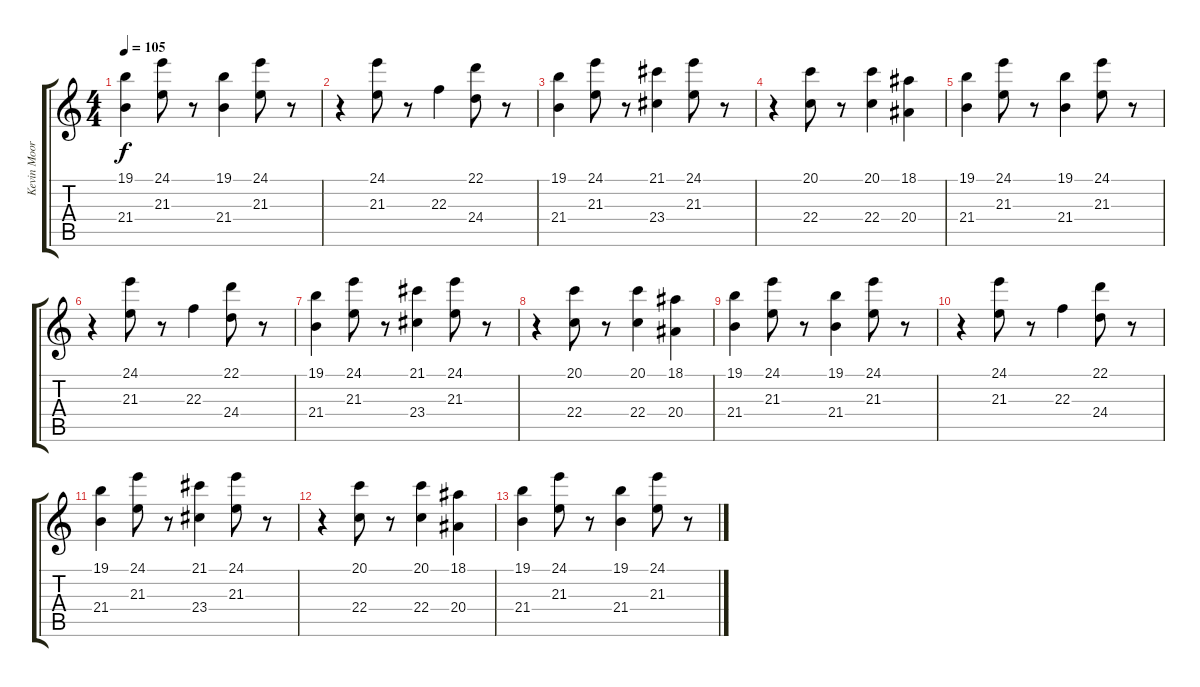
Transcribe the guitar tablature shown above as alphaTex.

\track ("Kevin Moore" "Kevin Moor") {instrument lead2sawtooth}
\staff {score tabs}
\tuning (E4 B3 G3 D3 A2 E2) {hide}
\ts (4 4)
\tempo 105
\clef g2
\ks c
(19.1 21.4).4{dy f} (24.1 21.3).8 r.8 (19.1 21.4).4 (24.1 21.3).8 r.8 |
r.4 (24.1 21.3).8 r.8 22.3.4 (22.1 24.4).8 r.8 |
(19.1 21.4).4 (24.1 21.3).8 r.8 (21.1 23.4).4 (24.1 21.3).8 r.8 |
r.4 (20.1 22.4).8 r.8 (20.1 22.4).4 (18.1 20.4).4 |
(19.1 21.4).4 (24.1 21.3).8 r.8 (19.1 21.4).4 (24.1 21.3).8 r.8 |
r.4 (24.1 21.3).8 r.8 22.3.4 (22.1 24.4).8 r.8 |
(19.1 21.4).4 (24.1 21.3).8 r.8 (21.1 23.4).4 (24.1 21.3).8 r.8 |
r.4 (20.1 22.4).8 r.8 (20.1 22.4).4 (18.1 20.4).4 |
(19.1 21.4).4 (24.1 21.3).8 r.8 (19.1 21.4).4 (24.1 21.3).8 r.8 |
r.4 (24.1 21.3).8 r.8 22.3.4 (22.1 24.4).8 r.8 |
(19.1 21.4).4 (24.1 21.3).8 r.8 (21.1 23.4).4 (24.1 21.3).8 r.8 |
r.4 (20.1 22.4).8 r.8 (20.1 22.4).4 (18.1 20.4).4 |
(19.1 21.4).4 (24.1 21.3).8 r.8 (19.1 21.4).4 (24.1 21.3).8 r.8
